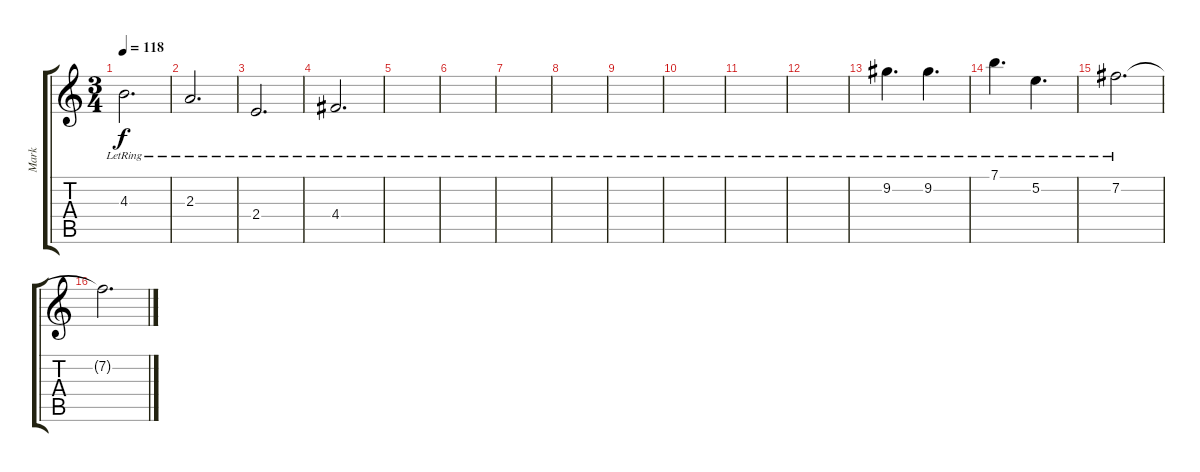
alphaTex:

\track ("Mark" "Mark") {instrument acousticguitarsteel}
\staff {score tabs}
\tuning (E4 B3 G3 D3 A2 E2) {hide}
\ts (3 4)
\tempo 118
\clef g2
\ks c
4.3{lr}.2{d dy f} |
2.3{lr}.2{d} |
2.4{lr}.2{d} |
4.4{lr}.2{d} |
|
|
|
|
|
|
|
|
9.2{lr}.4{d} 9.2{lr}.4{d} |
7.1{lr}.4{d} 5.2{lr}.4{d} |
7.2{lr}.2{d} |
7.2{t}.2{d}
